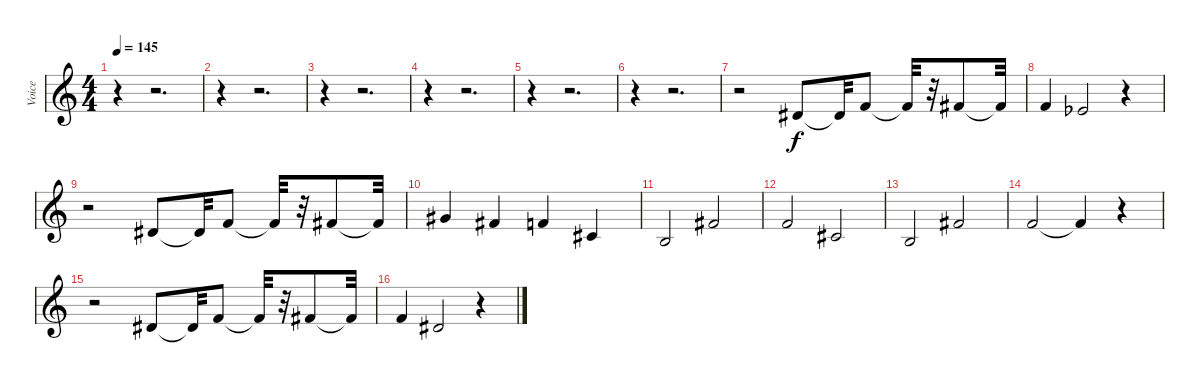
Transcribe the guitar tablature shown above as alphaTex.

\track ("Voice" "Voice") {instrument choiraahs}
\staff {score}
\tuning (E4 B3 G3 D3 A2 E2 B1) {hide}
\ts (4 4)
\tempo 145
\clef g2
\ks c
r.4{dy f} r.2{d} |
r.4 r.2{d} |
r.4 r.2{d} |
r.4 r.2{d} |
r.4 r.2{d} |
r.4 r.2{d} |
r.2 4.2.8 4.2{t}.32 1.1.8 1.1{t}.32 r.32 2.1.8 2.1{t}.32 |
1.1.4 4.2{acc b}.2 r.4 |
r.2 4.2.8 4.2{t}.32 1.1.8 1.1{t}.32 r.32 2.1.8 2.1{t}.32 |
4.1.4 2.1.4 1.1.4 2.2.4 |
0.2.2 2.1.2 |
1.1.2 2.2.2 |
0.2.2 2.1.2 |
1.1.2 1.1{t}.4 r.4 |
r.2 4.2.8 4.2{t}.32 1.1.8 1.1{t}.32 r.32 2.1.8 2.1{t}.32 |
1.1.4 4.2.2 r.4
